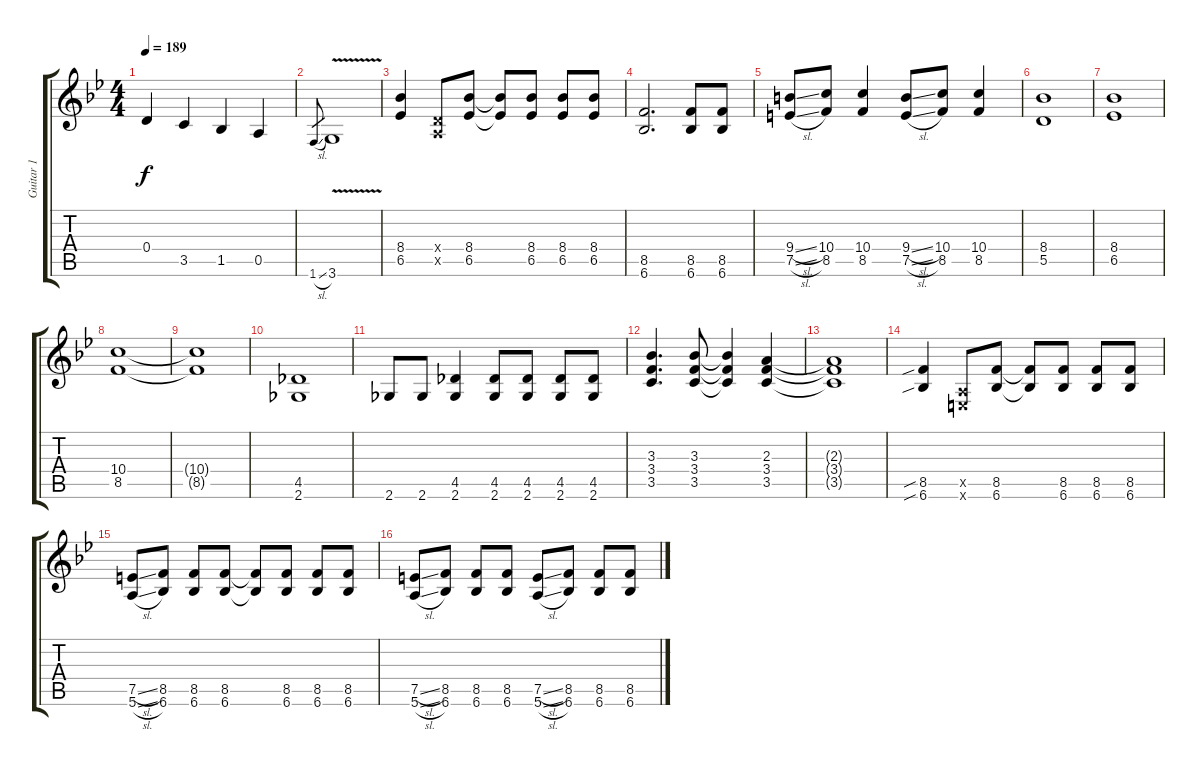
\track ("Guitar 1" "Guitar 1") {instrument overdrivenguitar}
\staff {score tabs}
\tuning (E4 B3 G3 D3 A2 E2) {hide}
\ts (4 4)
\tempo 189
\clef g2
\ks bb
0.4.4{dy f} 3.5.4 1.5.4 0.5.4 |
1.6{sl}.8{gr} 3.6{v}.1 |
(8.4 6.5).4 (0.4{x} 0.5{x}).8 (8.4 6.5).8 (8.4{t} 6.5{t}).8 (8.4 6.5).8 (8.4 6.5).8 (8.4 6.5).8 |
(8.5 6.6).2{d} (8.5 6.6).8 (8.5 6.6).8 |
(9.4{sl} 7.5{sl}).8 (10.4 8.5).8 (10.4 8.5).4 (9.4{sl} 7.5{sl}).8 (10.4 8.5).8 (10.4 8.5).4 |
(8.4 5.5).1 |
(8.4 6.5).1 |
(10.4 8.5).1 |
(10.4{t} 8.5{t}).1 |
(4.5 2.6).1 |
2.6.8 2.6.8 (4.5 2.6).4 (4.5 2.6).8 (4.5 2.6).8 (4.5 2.6).8 (4.5 2.6).8 |
(3.3 3.4 3.5).4{d} (3.3 3.4 3.5).8 (3.3{t} 3.4{t} 3.5{t}).4 (2.3 3.4 3.5).4 |
(2.3{t} 3.4{t} 3.5{t}).1 |
(8.5{sib} 6.6{sib}).4 (0.5{x} 0.6{x}).8 (8.5 6.6).8 (8.5{t} 6.6{t}).8 (8.5 6.6).8 (8.5 6.6).8 (8.5 6.6).8 |
(7.5{sl} 5.6{sl}).8 (8.5 6.6).8 (8.5 6.6).8 (8.5 6.6).8 (8.5{t} 6.6{t}).8 (8.5 6.6).8 (8.5 6.6).8 (8.5 6.6).8 |
(7.5{sl} 5.6{sl}).8 (8.5 6.6).8 (8.5 6.6).8 (8.5 6.6).8 (7.5{sl} 5.6{sl}).8 (8.5 6.6).8 (8.5 6.6).8 (8.5 6.6).8
